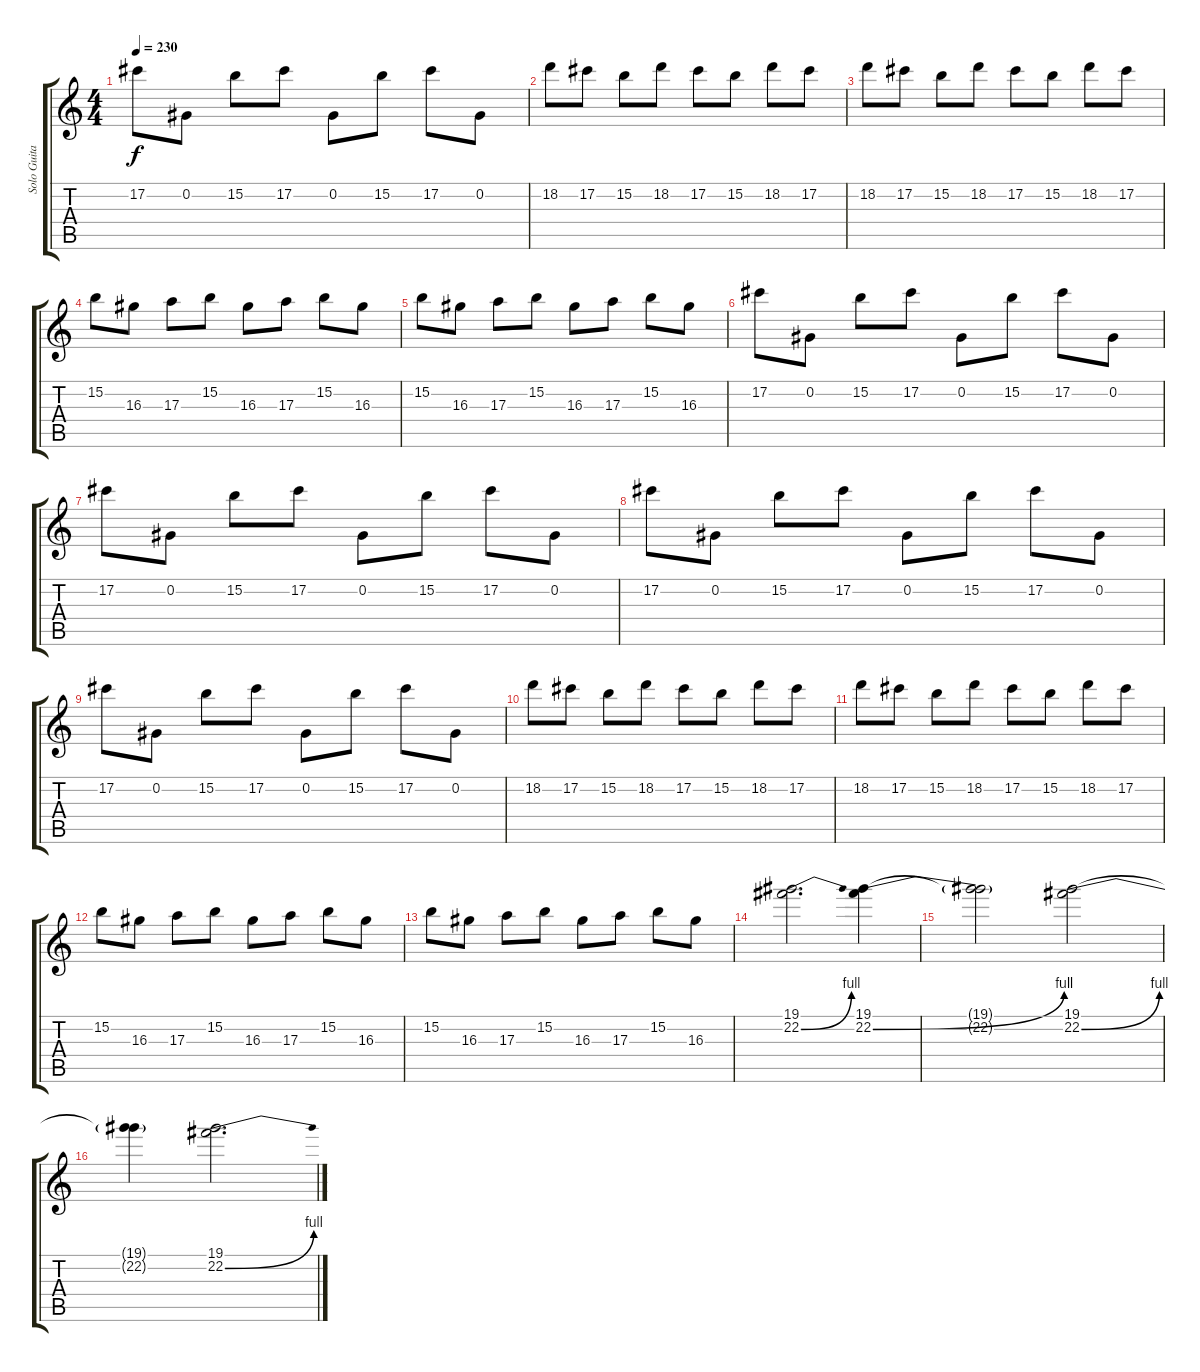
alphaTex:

\track ("Solo Guitar" "Solo Guita") {instrument distortionguitar}
\staff {score tabs}
\tuning (Db4 Ab3 E3 B2 Gb2 Db2) {hide}
\ts (4 4)
\tempo 230
\clef g2
\ks c
17.2.8{dy f} 0.2.8 15.2.8 17.2.8 0.2.8 15.2.8 17.2.8 0.2.8 |
18.2.8 17.2.8 15.2.8 18.2.8 17.2.8 15.2.8 18.2.8 17.2.8 |
18.2.8 17.2.8 15.2.8 18.2.8 17.2.8 15.2.8 18.2.8 17.2.8 |
15.2.8 16.3.8 17.3.8 15.2.8 16.3.8 17.3.8 15.2.8 16.3.8 |
15.2.8 16.3.8 17.3.8 15.2.8 16.3.8 17.3.8 15.2.8 16.3.8 |
17.2.8 0.2.8 15.2.8 17.2.8 0.2.8 15.2.8 17.2.8 0.2.8 |
17.2.8 0.2.8 15.2.8 17.2.8 0.2.8 15.2.8 17.2.8 0.2.8 |
17.2.8 0.2.8 15.2.8 17.2.8 0.2.8 15.2.8 17.2.8 0.2.8 |
17.2.8 0.2.8 15.2.8 17.2.8 0.2.8 15.2.8 17.2.8 0.2.8 |
18.2.8 17.2.8 15.2.8 18.2.8 17.2.8 15.2.8 18.2.8 17.2.8 |
18.2.8 17.2.8 15.2.8 18.2.8 17.2.8 15.2.8 18.2.8 17.2.8 |
15.2.8 16.3.8 17.3.8 15.2.8 16.3.8 17.3.8 15.2.8 16.3.8 |
15.2.8 16.3.8 17.3.8 15.2.8 16.3.8 17.3.8 15.2.8 16.3.8 |
(19.1 22.2{be (bend 0 0 60 4)}).2{d} (19.1 22.2{be (bend 0 0 60 4)}).4 |
(19.1{t} 22.2{t}).2 (19.1 22.2{be (bend 0 0 60 4)}).2 |
(19.1{t} 22.2{t}).4 (19.1 22.2{be (bend 0 0 60 4)}).2{d}
